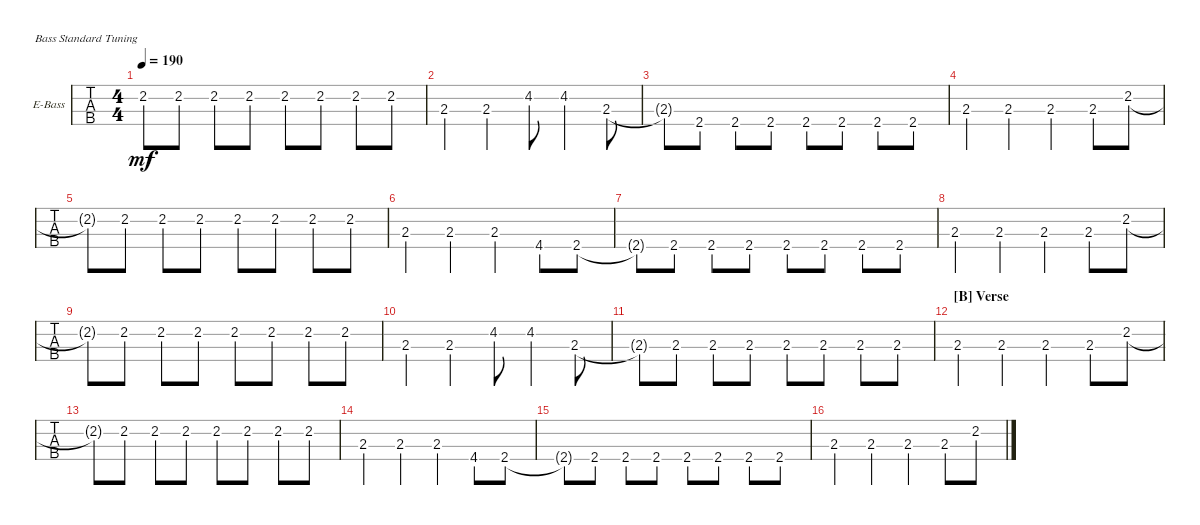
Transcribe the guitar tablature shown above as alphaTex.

\defaultSystemsLayout 4
\bracketExtendMode groupsimilarinstruments
\firstSystemTrackNameOrientation horizontal
\otherSystemsTrackNameOrientation horizontal
\track ("Akshay" "E-Bass") {instrument electricbassfinger}
\staff {tabs}
\tuning (G2 D2 A1 E1)
\ts (4 4)
\tempo 190
\clef f4
\ks c
2.2{t}.8{dy mf} 2.2.8 2.2.8 2.2.8 2.2.8 2.2.8 2.2.8 2.2.8 |
2.3.4 2.3.4 4.2.8 4.2.4 2.3.8 |
2.3{t}.8 2.4.8 2.4.8 2.4.8 2.4.8 2.4.8 2.4.8 2.4.8 |
2.3.4 2.3.4 2.3.4 2.3.8 2.2.8 |
2.2{t}.8 2.2.8 2.2.8 2.2.8 2.2.8 2.2.8 2.2.8 2.2.8 |
2.3.4 2.3.4 2.3.4 4.4.8 2.4.8 |
2.4{t}.8 2.4.8 2.4.8 2.4.8 2.4.8 2.4.8 2.4.8 2.4.8 |
2.3.4 2.3.4 2.3.4 2.3.8 2.2.8 |
2.2{t}.8 2.2.8 2.2.8 2.2.8 2.2.8 2.2.8 2.2.8 2.2.8 |
2.3.4 2.3.4 4.2.8 4.2.4 2.3.8 |
2.3{t}.8 2.3.8 2.3.8 2.3.8 2.3.8 2.3.8 2.3.8 2.3.8 |
\section ("B" "Verse")
2.3.4 2.3.4 2.3.4 2.3.8 2.2.8 |
2.2{t}.8 2.2.8 2.2.8 2.2.8 2.2.8 2.2.8 2.2.8 2.2.8 |
2.3.4 2.3.4 2.3.4 4.4.8 2.4.8 |
2.4{t}.8 2.4.8 2.4.8 2.4.8 2.4.8 2.4.8 2.4.8 2.4.8 |
2.3.4 2.3.4 2.3.4 2.3.8 2.2.8
